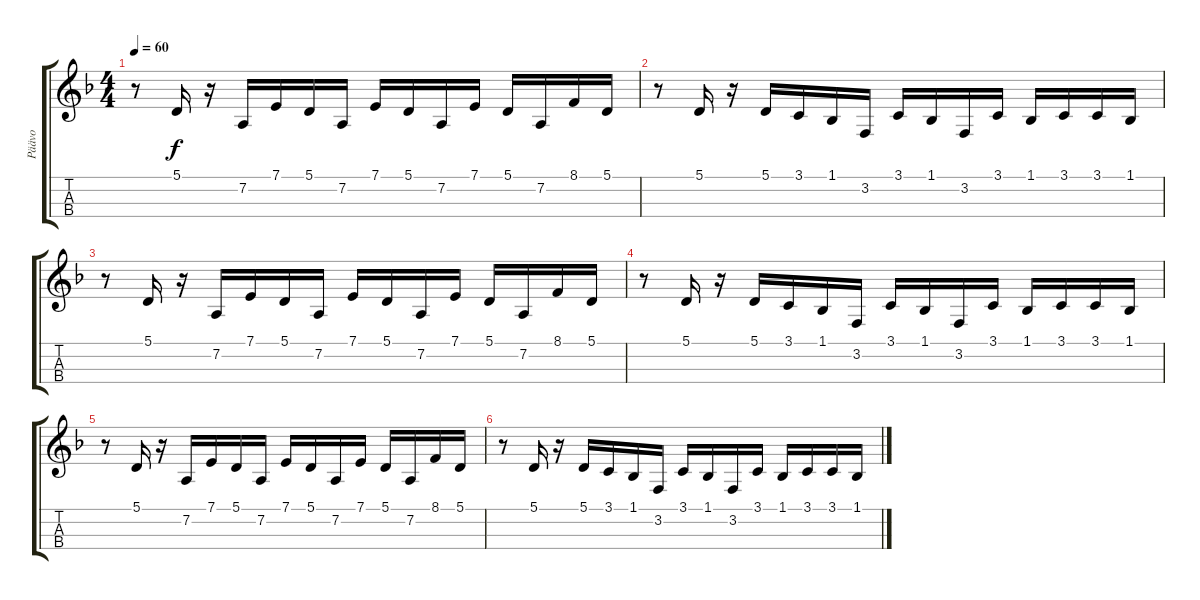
\track ("Päävo" "Päävo") {instrument cello}
\staff {score tabs}
\tuning (A3 D3 G2 C2) {hide}
\ts (4 4)
\tempo 60
\clef g2
\ks f
r.8{dy f} 5.1.16 r.16 7.2.16 7.1.16 5.1.16 7.2.16 7.1.16 5.1.16 7.2.16 7.1.16 5.1.16 7.2.16 8.1.16 5.1.16 |
r.8 5.1.16 r.16 5.1.16 3.1.16 1.1.16 3.2.16 3.1.16 1.1.16 3.2.16 3.1.16 1.1.16 3.1.16 3.1.16 1.1.16 |
r.8 5.1.16 r.16 7.2.16 7.1.16 5.1.16 7.2.16 7.1.16 5.1.16 7.2.16 7.1.16 5.1.16 7.2.16 8.1.16 5.1.16 |
r.8 5.1.16 r.16 5.1.16 3.1.16 1.1.16 3.2.16 3.1.16 1.1.16 3.2.16 3.1.16 1.1.16 3.1.16 3.1.16 1.1.16 |
r.8 5.1.16 r.16 7.2.16 7.1.16 5.1.16 7.2.16 7.1.16 5.1.16 7.2.16 7.1.16 5.1.16 7.2.16 8.1.16 5.1.16 |
r.8 5.1.16 r.16 5.1.16 3.1.16 1.1.16 3.2.16 3.1.16 1.1.16 3.2.16 3.1.16 1.1.16 3.1.16 3.1.16 1.1.16
